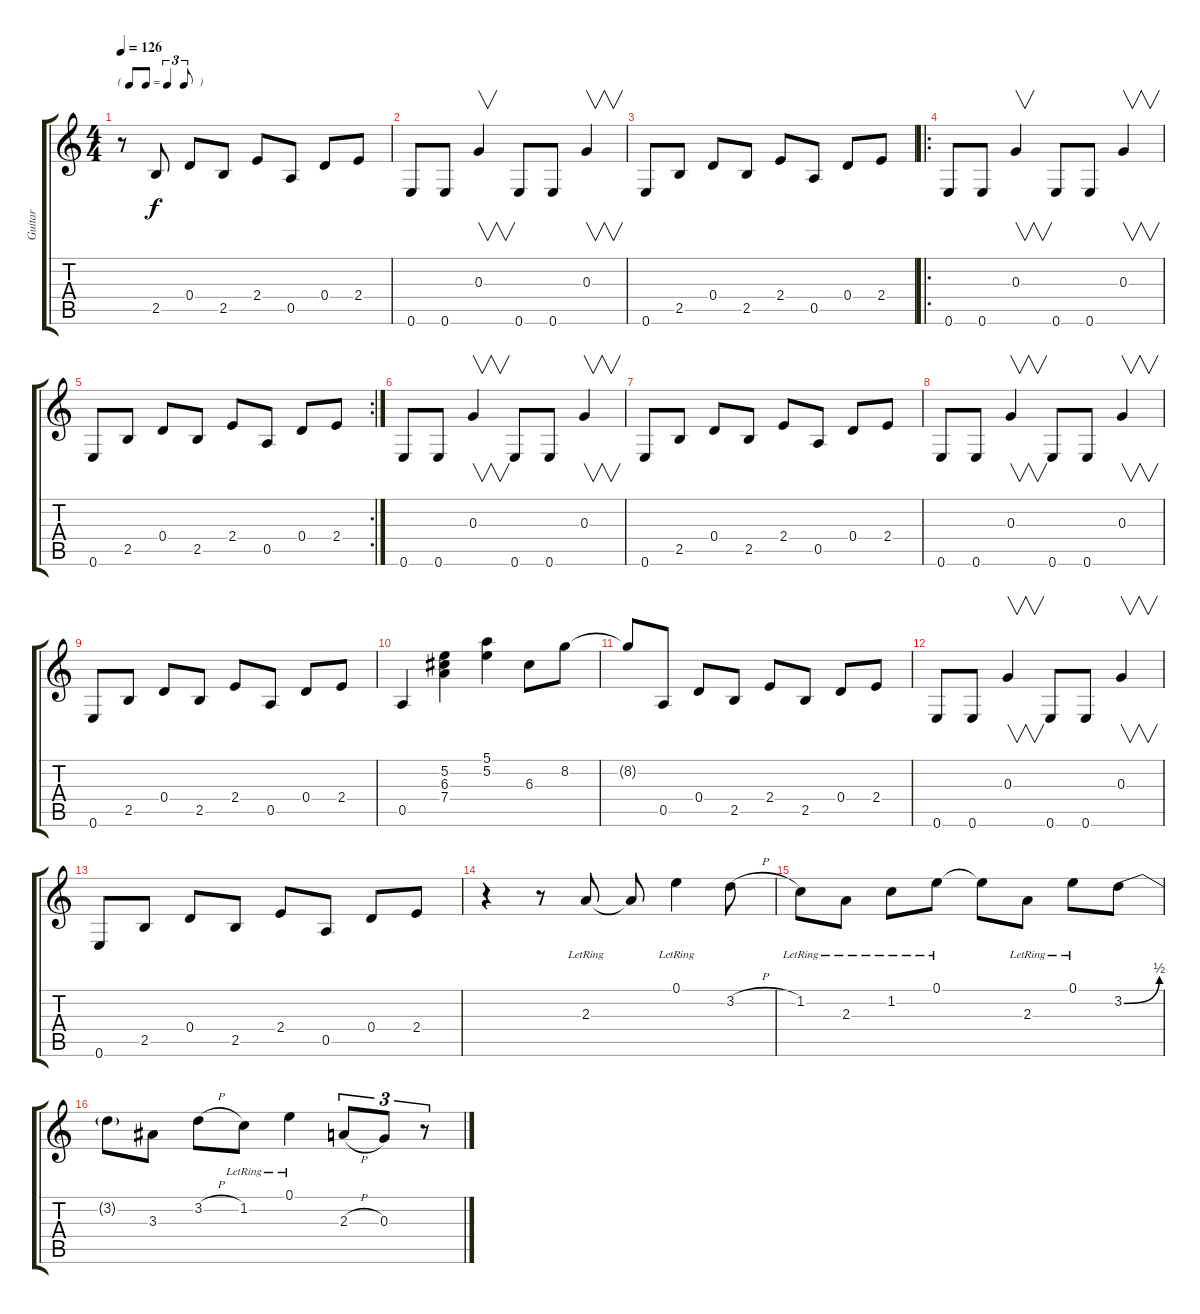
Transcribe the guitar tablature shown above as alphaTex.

\track ("Guitar" "Guitar") {instrument electricguitarclean}
\staff {score tabs}
\tuning (E4 B3 G3 D3 A2 E2) {hide}
\ts (4 4)
\tf triplet8th
\tempo 126
\clef g2
\ks c
r.8{dy f instrument electricguitarclean} 2.5.8 0.4.8 2.5.8 2.4.8 0.5.8 0.4.8 2.4.8 |
0.6.8 0.6.8 0.3.4{v} 0.6.8 0.6.8 0.3.4{v} |
0.6.8 2.5.8 0.4.8 2.5.8 2.4.8 0.5.8 0.4.8 2.4.8 |
\ro
0.6.8 0.6.8 0.3.4{v} 0.6.8 0.6.8 0.3.4{v} |
\rc 2
0.6.8 2.5.8 0.4.8 2.5.8 2.4.8 0.5.8 0.4.8 2.4.8 |
0.6.8 0.6.8 0.3.4{v} 0.6.8 0.6.8 0.3.4{v} |
0.6.8 2.5.8 0.4.8 2.5.8 2.4.8 0.5.8 0.4.8 2.4.8 |
0.6.8 0.6.8 0.3.4{v} 0.6.8 0.6.8 0.3.4{v} |
0.6.8 2.5.8 0.4.8 2.5.8 2.4.8 0.5.8 0.4.8 2.4.8 |
0.5.4 (5.2 6.3 7.4).4 (5.1 5.2).4 6.3.8 8.2.8 |
8.2{t}.8 0.5.8 0.4.8 2.5.8 2.4.8 2.5.8 0.4.8 2.4.8 |
0.6.8 0.6.8 0.3.4{v} 0.6.8 0.6.8 0.3.4{v} |
0.6.8 2.5.8 0.4.8 2.5.8 2.4.8 0.5.8 0.4.8 2.4.8 |
r.4 r.8 2.3{lr}.8 2.3{t}.8 0.1{lr}.4 3.2{h}.8 |
1.2{lr}.8 2.3{lr}.8 1.2{lr}.8 0.1{lr}.8 0.1{t}.8 2.3{lr}.8 0.1{lr}.8 3.2{be (bend 0 0 60 2)}.8 |
3.2{t}.8 3.3.8 3.2{h}.8 1.2{lr}.8 0.1{lr}.4 2.3{h}.8{tu (3 2)} 0.3.8{tu (3 2)} r.8{tu (3 2)}
